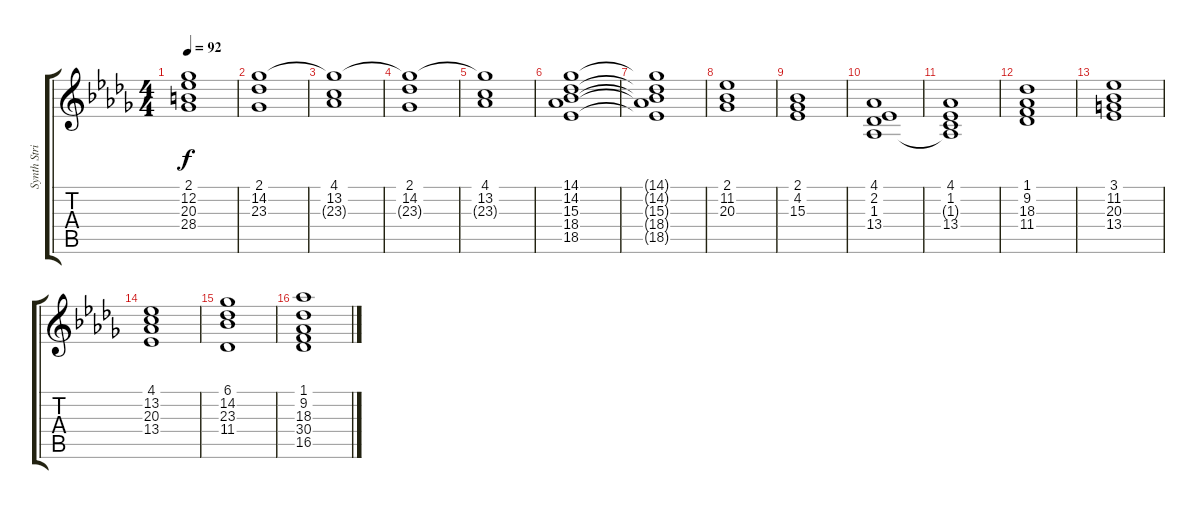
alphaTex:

\track ("Synth Strings" "Synth Stri") {instrument synthstrings1}
\staff {score tabs}
\tuning (E4 B3 G3 D3 A2 E2) {hide}
\ts (4 4)
\tempo 92
\clef g2
\ks db
(2.1 12.2 20.3 28.4).1{dy f} |
(2.1 14.2 23.3).1 |
(4.1 13.2 23.3{t}).1 |
(2.1 14.2 23.3{t}).1 |
(4.1 13.2 23.3{t}).1 |
(14.1 14.2 15.3 18.4 18.5).1 |
(14.1{t} 14.2{t} 15.3{t} 18.4{t} 18.5{t}).1 |
(2.1 11.2 20.3).1 |
(2.1 4.2 15.3).1 |
(4.1 2.2 1.3 13.4).1 |
(4.1 1.2 1.3{t} 13.4).1 |
(1.1 9.2 18.3 11.4).1 |
(3.1 11.2 20.3 13.4).1 |
(4.1 13.2 20.3 13.4).1 |
(6.1 14.2 23.3 11.4).1 |
(1.1 9.2 18.3 30.4 16.5).1
